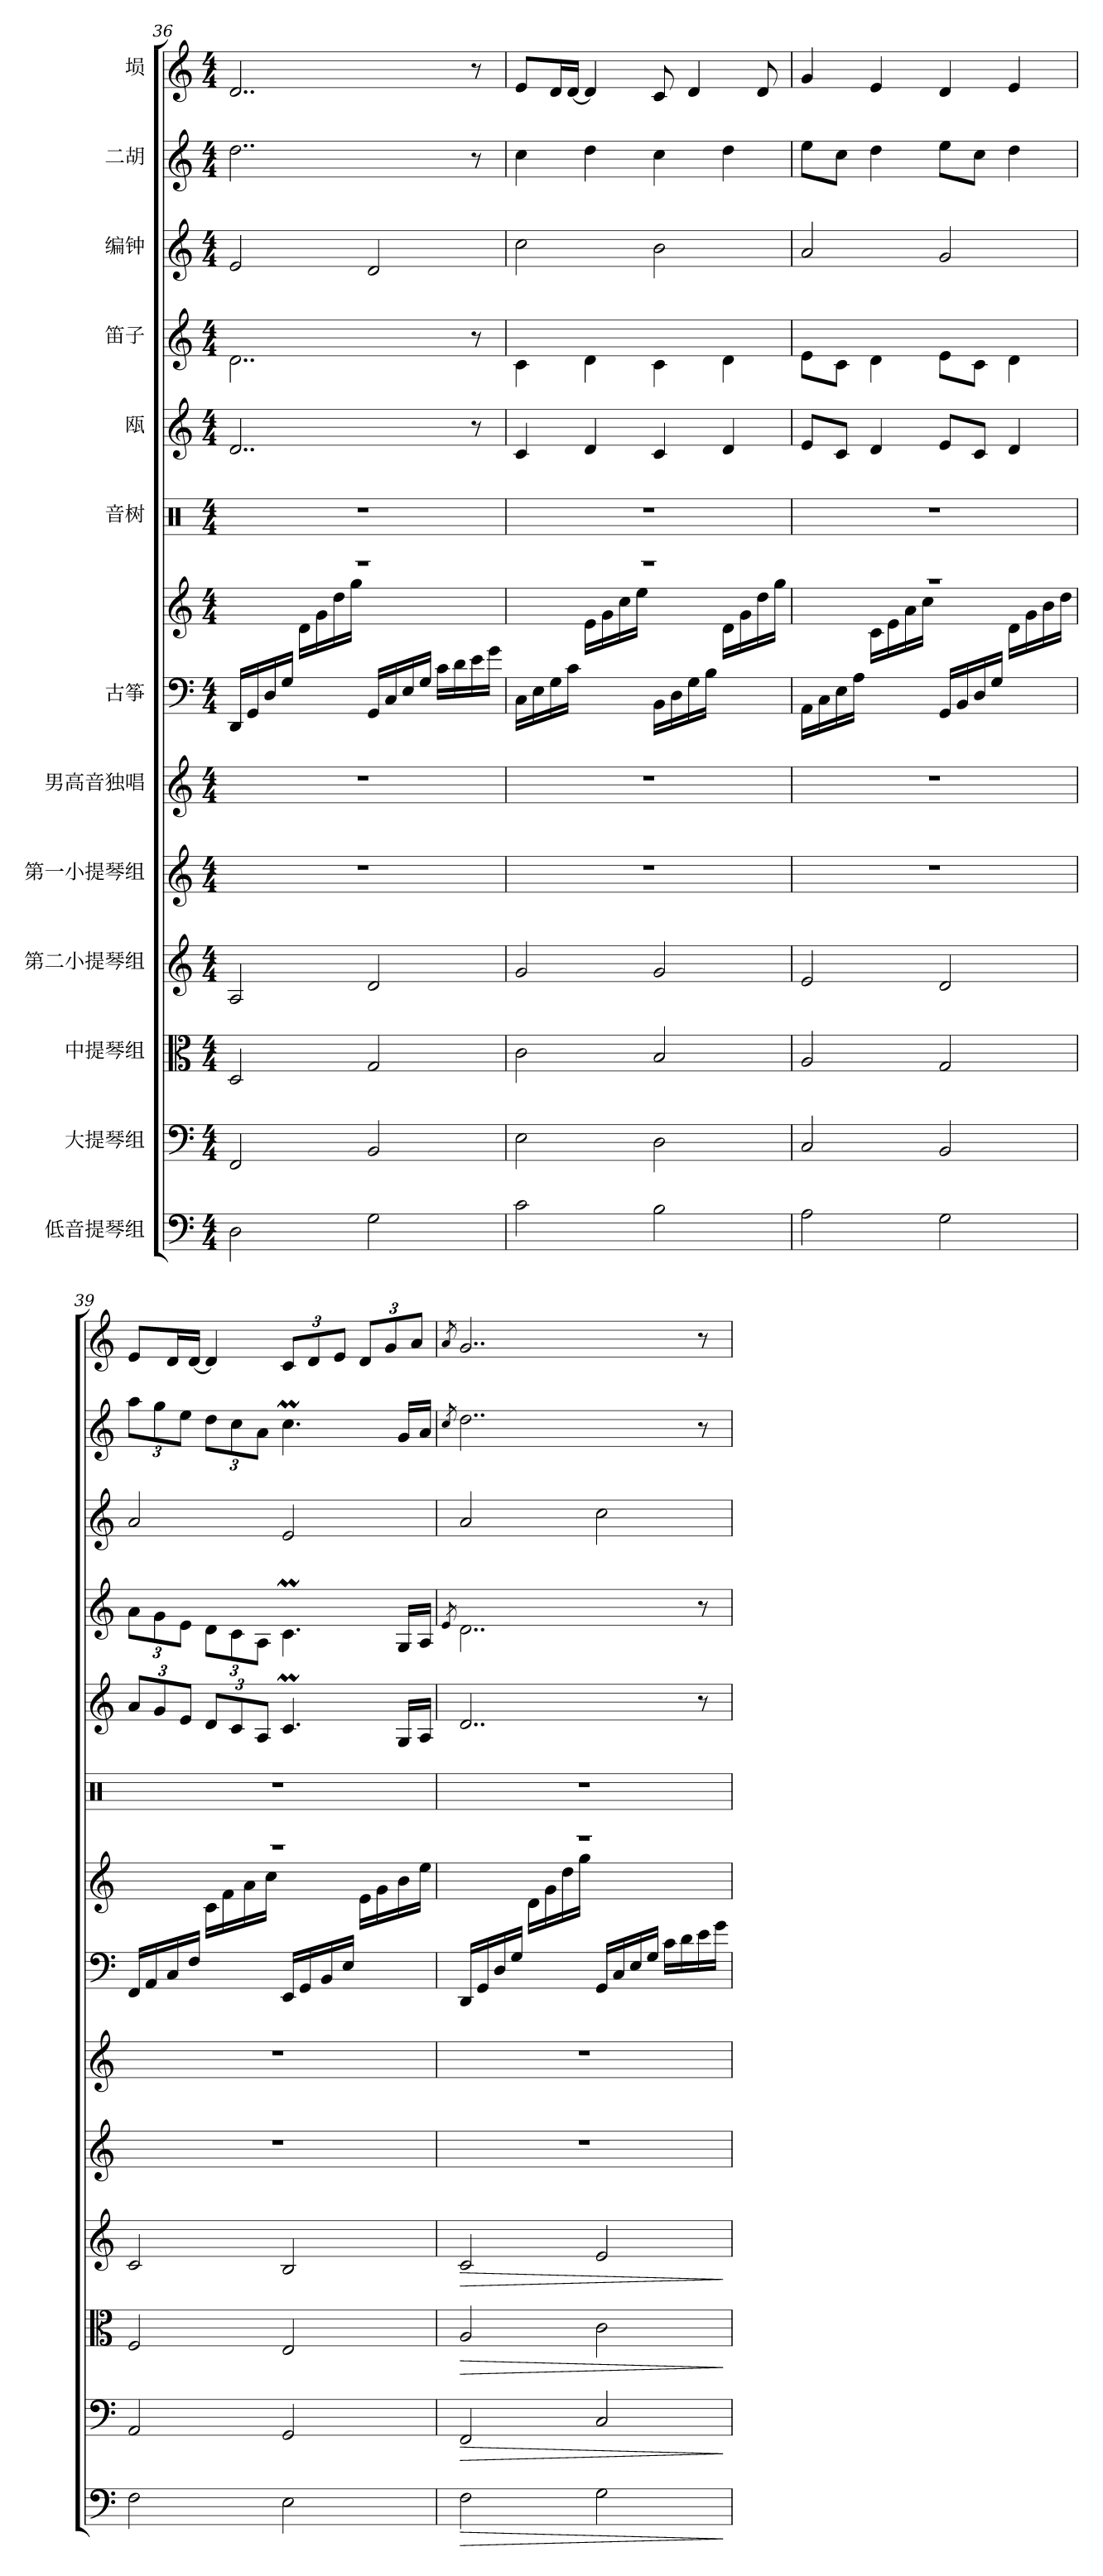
**kern	**dynam	**kern	**dynam	**kern	**dynam	**kern	**dynam	**kern	**kern	**kern	**kern	**kern	**kern	**kern	**kern	**kern	**kern
*part13	*part13	*part12	*part12	*part11	*part11	*part10	*part10	*part9	*part8	*part7	*part7	*part6	*part5	*part4	*part3	*part2	*part1
*staff14	*staff14	*staff13	*staff13	*staff12	*staff12	*staff11	*staff11	*staff10	*staff9	*staff8	*staff7	*staff6	*staff5	*staff4	*staff3	*staff2	*staff1
*I"低音提琴组	*	*I"大提琴组	*	*I"中提琴组	*	*I"第二小提琴组	*	*I"第一小提琴组	*I"男高音独唱	*I"古筝	*	*I"音树	*I"瓯	*I"笛子	*I"编钟	*I"二胡	*I"埙
!!LO:PB:g=z
*clefF4	*	*clefF4	*	*clefC3	*	*clefG2	*	*clefG2	*clefG2	*clefF4	*clefG2	*clefX	*clefG2	*clefG2	*clefG2	*clefG2	*clefG2
*ITrd7c12	*	*	*	*	*	*	*	*	*	*	*	*	*	*ITrd-7c-12	*	*	*
*k[]	*	*k[]	*	*k[]	*	*k[]	*	*k[]	*k[]	*k[]	*k[]	*k[]	*k[]	*k[]	*k[]	*k[]	*k[]
*M4/4	*	*M4/4	*	*M4/4	*	*M4/4	*	*M4/4	*M4/4	*M4/4	*M4/4	*M4/4	*M4/4	*M4/4	*M4/4	*M4/4	*M4/4
=36	=36	=36	=36	=36	=36	=36	=36	=36	=36	=36	=36	=36	=36	=36	=36	=36	=36
*	*	*	*	*	*	*	*	*	*	*	*^	*	*	*	*	*	*
2DD\	.	2FF/	.	2D/	.	2A/	.	1r	1r	16DD/LL	1r	4ryy	1r	2..d/	2..dd\	2e/	2..dd\	2..d/
.	.	.	.	.	.	.	.	.	.	16GG/	.	.	.	.	.	.	.	.
.	.	.	.	.	.	.	.	.	.	16D/	.	.	.	.	.	.	.	.
.	.	.	.	.	.	.	.	.	.	16G/JJ	.	.	.	.	.	.	.	.
.	.	.	.	.	.	.	.	.	.	4ryy	.	16d\LL	.	.	.	.	.	.
.	.	.	.	.	.	.	.	.	.	.	.	16g\	.	.	.	.	.	.
.	.	.	.	.	.	.	.	.	.	.	.	16dd\	.	.	.	.	.	.
.	.	.	.	.	.	.	.	.	.	.	.	16gg\JJ	.	.	.	.	.	.
2GG\	.	2BB/	.	2G/	.	2d/	.	.	.	16GG/LL	.	2ryy	.	.	.	2d/	.	.
.	.	.	.	.	.	.	.	.	.	16C/	.	.	.	.	.	.	.	.
.	.	.	.	.	.	.	.	.	.	16E/	.	.	.	.	.	.	.	.
.	.	.	.	.	.	.	.	.	.	16G/JJ	.	.	.	.	.	.	.	.
.	.	.	.	.	.	.	.	.	.	16c\LL	.	.	.	.	.	.	.	.
.	.	.	.	.	.	.	.	.	.	16d\	.	.	.	.	.	.	.	.
.	.	.	.	.	.	.	.	.	.	16e\	.	.	.	8r	8r	.	8r	8r
.	.	.	.	.	.	.	.	.	.	16g\JJ	.	.	.	.	.	.	.	.
=37	=37	=37	=37	=37	=37	=37	=37	=37	=37	=37	=37	=37	=37	=37	=37	=37	=37	=37
2C\	.	2E\	.	2c\	.	2g/	.	1r	1r	16C\LL	1r	4ryy	1r	4c/	4cc\	2cc\	4cc\	8e/L
.	.	.	.	.	.	.	.	.	.	16E\	.	.	.	.	.	.	.	.
.	.	.	.	.	.	.	.	.	.	16G\	.	.	.	.	.	.	.	16d/L
.	.	.	.	.	.	.	.	.	.	16c\JJ	.	.	.	.	.	.	.	[16d/JJ
.	.	.	.	.	.	.	.	.	.	4ryy	.	16e\LL	.	4d/	4dd\	.	4dd\	4d/]
.	.	.	.	.	.	.	.	.	.	.	.	16g\	.	.	.	.	.	.
.	.	.	.	.	.	.	.	.	.	.	.	16cc\	.	.	.	.	.	.
.	.	.	.	.	.	.	.	.	.	.	.	16ee\JJ	.	.	.	.	.	.
2BB\	.	2D\	.	2B/	.	2g/	.	.	.	16BB\LL	.	4ryy	.	4c/	4cc\	2b\	4cc\	8c/
.	.	.	.	.	.	.	.	.	.	16D\	.	.	.	.	.	.	.	.
.	.	.	.	.	.	.	.	.	.	16G\	.	.	.	.	.	.	.	4d/
.	.	.	.	.	.	.	.	.	.	16B\JJ	.	.	.	.	.	.	.	.
.	.	.	.	.	.	.	.	.	.	4ryy	.	16d\LL	.	4d/	4dd\	.	4dd\	.
.	.	.	.	.	.	.	.	.	.	.	.	16g\	.	.	.	.	.	.
.	.	.	.	.	.	.	.	.	.	.	.	16dd\	.	.	.	.	.	8d/
.	.	.	.	.	.	.	.	.	.	.	.	16gg\JJ	.	.	.	.	.	.
!!LO:PB:g=z
=38	=38	=38	=38	=38	=38	=38	=38	=38	=38	=38	=38	=38	=38	=38	=38	=38	=38	=38
2AA\	.	2C/	.	2A/	.	2e/	.	1r	1r	16AA\LL	1r	4ryy	1r	8e/L	8ee\L	2a/	8ee\L	4g/
.	.	.	.	.	.	.	.	.	.	16C\	.	.	.	.	.	.	.	.
.	.	.	.	.	.	.	.	.	.	16E\	.	.	.	8c/J	8cc\J	.	8cc\J	.
.	.	.	.	.	.	.	.	.	.	16A\JJ	.	.	.	.	.	.	.	.
.	.	.	.	.	.	.	.	.	.	4ryy	.	16c\LL	.	4d/	4dd\	.	4dd\	4e/
.	.	.	.	.	.	.	.	.	.	.	.	16e\	.	.	.	.	.	.
.	.	.	.	.	.	.	.	.	.	.	.	16a\	.	.	.	.	.	.
.	.	.	.	.	.	.	.	.	.	.	.	16cc\JJ	.	.	.	.	.	.
2GG\	.	2BB/	.	2G/	.	2d/	.	.	.	16GG/LL	.	4ryy	.	8e/L	8ee\L	2g/	8ee\L	4d/
.	.	.	.	.	.	.	.	.	.	16BB/	.	.	.	.	.	.	.	.
.	.	.	.	.	.	.	.	.	.	16D/	.	.	.	8c/J	8cc\J	.	8cc\J	.
.	.	.	.	.	.	.	.	.	.	16G/JJ	.	.	.	.	.	.	.	.
.	.	.	.	.	.	.	.	.	.	4ryy	.	16d\LL	.	4d/	4dd\	.	4dd\	4e/
.	.	.	.	.	.	.	.	.	.	.	.	16g\	.	.	.	.	.	.
.	.	.	.	.	.	.	.	.	.	.	.	16b\	.	.	.	.	.	.
.	.	.	.	.	.	.	.	.	.	.	.	16dd\JJ	.	.	.	.	.	.
=39	=39	=39	=39	=39	=39	=39	=39	=39	=39	=39	=39	=39	=39	=39	=39	=39	=39	=39
*	*	*	*	*	*	*	*	*	*	*	*	*	*	*Xbrackettup	*Xbrackettup	*	*Xbrackettup	*
2FF\	.	2AA/	.	2F/	.	2c/	.	1r	1r	16FF/LL	1r	4ryy	1r	12a/L	12aa\L	2a/	12aa\L	8e/L
.	.	.	.	.	.	.	.	.	.	16AA/	.	.	.	.	.	.	.	.
.	.	.	.	.	.	.	.	.	.	.	.	.	.	12g/	12gg\	.	12gg\	.
.	.	.	.	.	.	.	.	.	.	16C/	.	.	.	.	.	.	.	16d/L
.	.	.	.	.	.	.	.	.	.	.	.	.	.	12e/J	12ee\J	.	12ee\J	.
.	.	.	.	.	.	.	.	.	.	16F/JJ	.	.	.	.	.	.	.	[16d/JJ
.	.	.	.	.	.	.	.	.	.	4ryy	.	16c\LL	.	12d/L	12dd\L	.	12dd\L	4d/]
.	.	.	.	.	.	.	.	.	.	.	.	16f\	.	.	.	.	.	.
.	.	.	.	.	.	.	.	.	.	.	.	.	.	12c/	12cc\	.	12cc\	.
.	.	.	.	.	.	.	.	.	.	.	.	16a\	.	.	.	.	.	.
.	.	.	.	.	.	.	.	.	.	.	.	.	.	12A/J	12a\J	.	12a\J	.
.	.	.	.	.	.	.	.	.	.	.	.	16cc\JJ	.	.	.	.	.	.
*	*	*	*	*	*	*	*	*	*	*	*	*	*	*	*	*	*	*Xbrackettup
2EE\	.	2GG/	.	2E/	.	2B/	.	.	.	16EE/LL	.	4ryy	.	4.cM/	4.ccM\	2e/	4.ccM\	12c/L
.	.	.	.	.	.	.	.	.	.	16GG/	.	.	.	.	.	.	.	.
.	.	.	.	.	.	.	.	.	.	.	.	.	.	.	.	.	.	12d/
.	.	.	.	.	.	.	.	.	.	16BB/	.	.	.	.	.	.	.	.
.	.	.	.	.	.	.	.	.	.	.	.	.	.	.	.	.	.	12e/J
.	.	.	.	.	.	.	.	.	.	16E/JJ	.	.	.	.	.	.	.	.
.	.	.	.	.	.	.	.	.	.	4ryy	.	16e\LL	.	.	.	.	.	12d/L
.	.	.	.	.	.	.	.	.	.	.	.	16g\	.	.	.	.	.	.
.	.	.	.	.	.	.	.	.	.	.	.	.	.	.	.	.	.	12g/
.	.	.	.	.	.	.	.	.	.	.	.	16b\	.	16G/LL	16g/LL	.	16g/LL	.
.	.	.	.	.	.	.	.	.	.	.	.	.	.	.	.	.	.	12a/J
.	.	.	.	.	.	.	.	.	.	.	.	16ee\JJ	.	16A/JJ	16a/JJ	.	16a/JJ	.
!!LO:PB:g=z
=40	=40	=40	=40	=40	=40	=40	=40	=40	=40	=40	=40	=40	=40	=40	=40	=40	=40	=40
.	.	.	.	.	.	.	.	.	.	.	.	.	.	.	8qee/	.	8qcc/	8qa/
!	!LO:HP:b	!	!LO:HP:b	!	!LO:HP:b	!	!LO:HP:b	!	!	!	!	!	!	!	!	!	!	!
2FF\	>	2FF/	>	2A/	>	2c/	>	1r	1r	16DD/LL	1r	4ryy	1r	2..d/	2..dd\	2a/	2..dd\	2..g/
.	.	.	.	.	.	.	.	.	.	16GG/	.	.	.	.	.	.	.	.
.	.	.	.	.	.	.	.	.	.	16D/	.	.	.	.	.	.	.	.
.	.	.	.	.	.	.	.	.	.	16G/JJ	.	.	.	.	.	.	.	.
.	.	.	.	.	.	.	.	.	.	4ryy	.	16d\LL	.	.	.	.	.	.
.	.	.	.	.	.	.	.	.	.	.	.	16g\	.	.	.	.	.	.
.	.	.	.	.	.	.	.	.	.	.	.	16dd\	.	.	.	.	.	.
.	.	.	.	.	.	.	.	.	.	.	.	16gg\JJ	.	.	.	.	.	.
2GG\	.	2C/	.	2c\	.	2e/	.	.	.	16GG/LL	.	2ryy	.	.	.	2cc\	.	.
.	.	.	.	.	.	.	.	.	.	16C/	.	.	.	.	.	.	.	.
.	.	.	.	.	.	.	.	.	.	16E/	.	.	.	.	.	.	.	.
.	.	.	.	.	.	.	.	.	.	16G/JJ	.	.	.	.	.	.	.	.
.	.	.	.	.	.	.	.	.	.	16c\LL	.	.	.	.	.	.	.	.
.	.	.	.	.	.	.	.	.	.	16d\	.	.	.	.	.	.	.	.
.	.	.	.	.	.	.	.	.	.	16e\	.	.	.	8r	8r	.	8r	8r
.	.	.	.	.	.	.	.	.	.	16g\JJ	.	.	.	.	.	.	.	.
*	*	*	*	*	*	*	*	*	*	*	*v	*v	*	*	*	*	*	*
.	]	.	]	.	]	.	]	.	.	.	.	.	.	.	.	.	.
=	=	=	=	=	=	=	=	=	=	=	=	=	=	=	=	=	=
*-	*-	*-	*-	*-	*-	*-	*-	*-	*-	*-	*-	*-	*-	*-	*-	*-	*-
